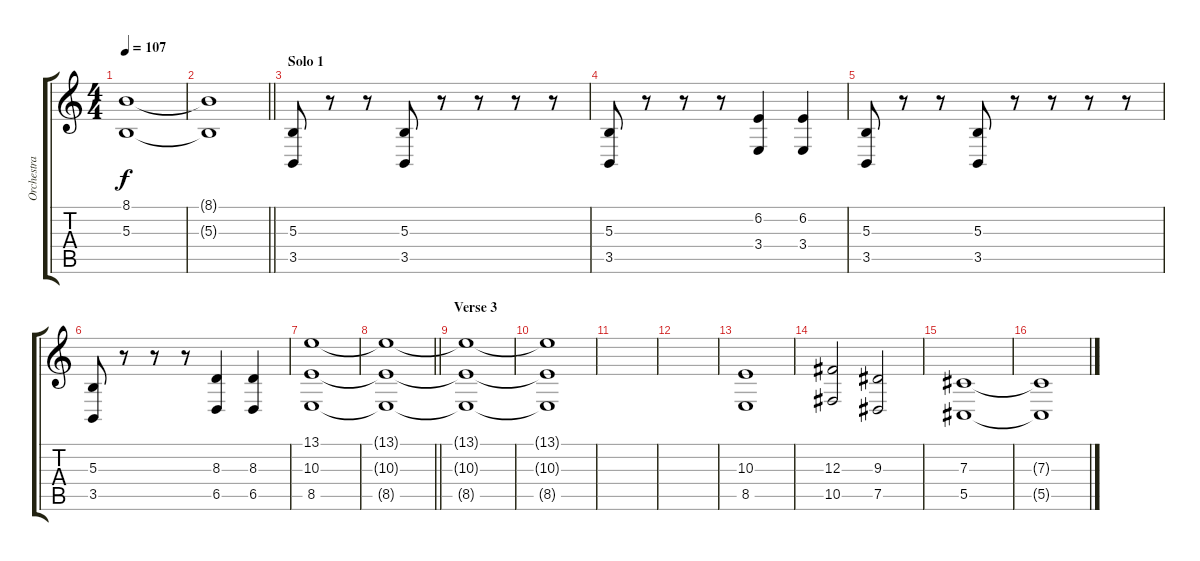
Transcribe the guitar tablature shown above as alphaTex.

\track ("Orchestra 1" "Orchestra ") {instrument stringensemble1}
\staff {score tabs}
\tuning (Eb4 Bb3 Gb3 Db3 Ab2 Eb2) {hide}
\ts (4 4)
\tempo 107
\clef g2
\ks c
(8.1 5.3).1{dy f} |
\barLineRight lightlight
(8.1{t} 5.3{t}).1 |
\section ("" "Solo 1")
(5.3 3.5).8 r.8 r.8 (5.3 3.5).8 r.8 r.8 r.8 r.8 |
(5.3 3.5).8 r.8 r.8 r.8 (6.2 3.4).4 (6.2 3.4).4 |
(5.3 3.5).8 r.8 r.8 (5.3 3.5).8 r.8 r.8 r.8 r.8 |
(5.3 3.5).8 r.8 r.8 r.8 (8.3 6.5).4 (8.3 6.5).4 |
(13.1 10.3 8.5).1 |
\barLineRight lightlight
(13.1{t} 10.3{t} 8.5{t}).1{volume 3} |
\section ("" "Verse 3")
(13.1{t} 10.3{t} 8.5{t}).1 |
(13.1{t} 10.3{t} 8.5{t}).1 |
|
|
(10.3 8.5).1{volume 9} |
(12.3 10.5).2 (9.3 7.5).2 |
(7.3 5.5).1 |
(7.3{t} 5.5{t}).1{volume 5}
